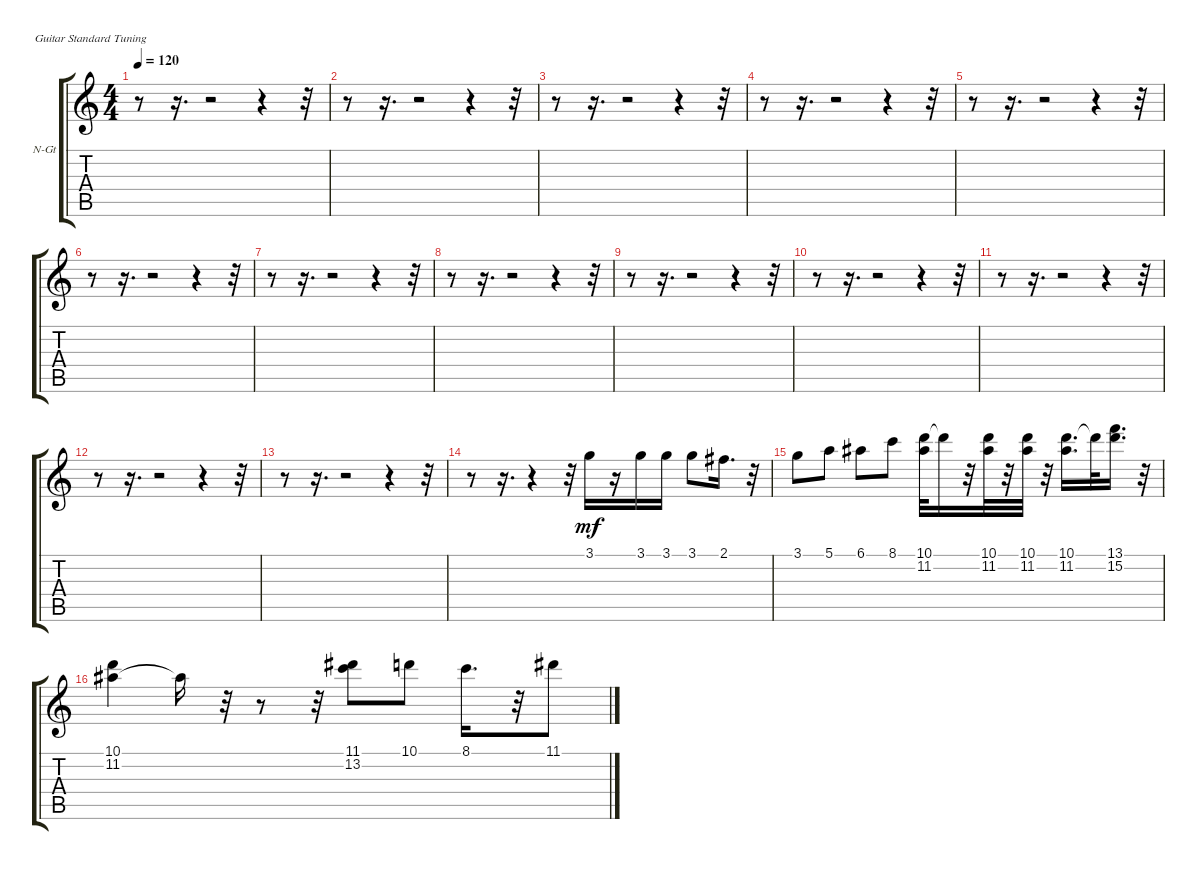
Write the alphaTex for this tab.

\bracketExtendMode groupsimilarinstruments
\firstSystemTrackNameOrientation horizontal
\otherSystemsTrackNameOrientation horizontal
\track ("Гитара 2" "N-Gt") {instrument acousticguitarnylon}
\staff {score tabs}
\tuning (E4 B3 G3 D3 A2 E2)
\ts (4 4)
\tempo 120
\clef g2
\ks c
r.8{dy mf} r.16{d} r.2 r.4 r.32 |
r.8 r.16{d} r.2 r.4 r.32 |
r.8 r.16{d} r.2 r.4 r.32 |
r.8 r.16{d} r.2 r.4 r.32 |
r.8 r.16{d} r.2 r.4 r.32 |
r.8 r.16{d} r.2 r.4 r.32 |
r.8 r.16{d} r.2 r.4 r.32 |
r.8 r.16{d} r.2 r.4 r.32 |
r.8 r.16{d} r.2 r.4 r.32 |
r.8 r.16{d} r.2 r.4 r.32 |
r.8 r.16{d} r.2 r.4 r.32 |
r.8 r.16{d} r.2 r.4 r.32 |
r.8 r.16{d} r.2 r.4 r.32 |
r.8 r.16{d} r.4 r.32 3.1.16 r.16 3.1.16 3.1.16 3.1.8 2.1.16{d} r.32 |
3.1.8 5.1.8 6.1.8 8.1.8 (10.1 11.2).32 10.1{t}.16 r.32 (10.1 11.2).32 r.32 (10.1 11.2).32 r.32 (10.1 11.2).16{d} 10.1{t}.32 (13.1 15.2).16{d} r.32 |
(10.1 11.2).4 11.2{t}.16 r.32 r.8 r.32 (11.1 13.2).8 10.1.8 8.1.16{d} r.32 11.1.8
